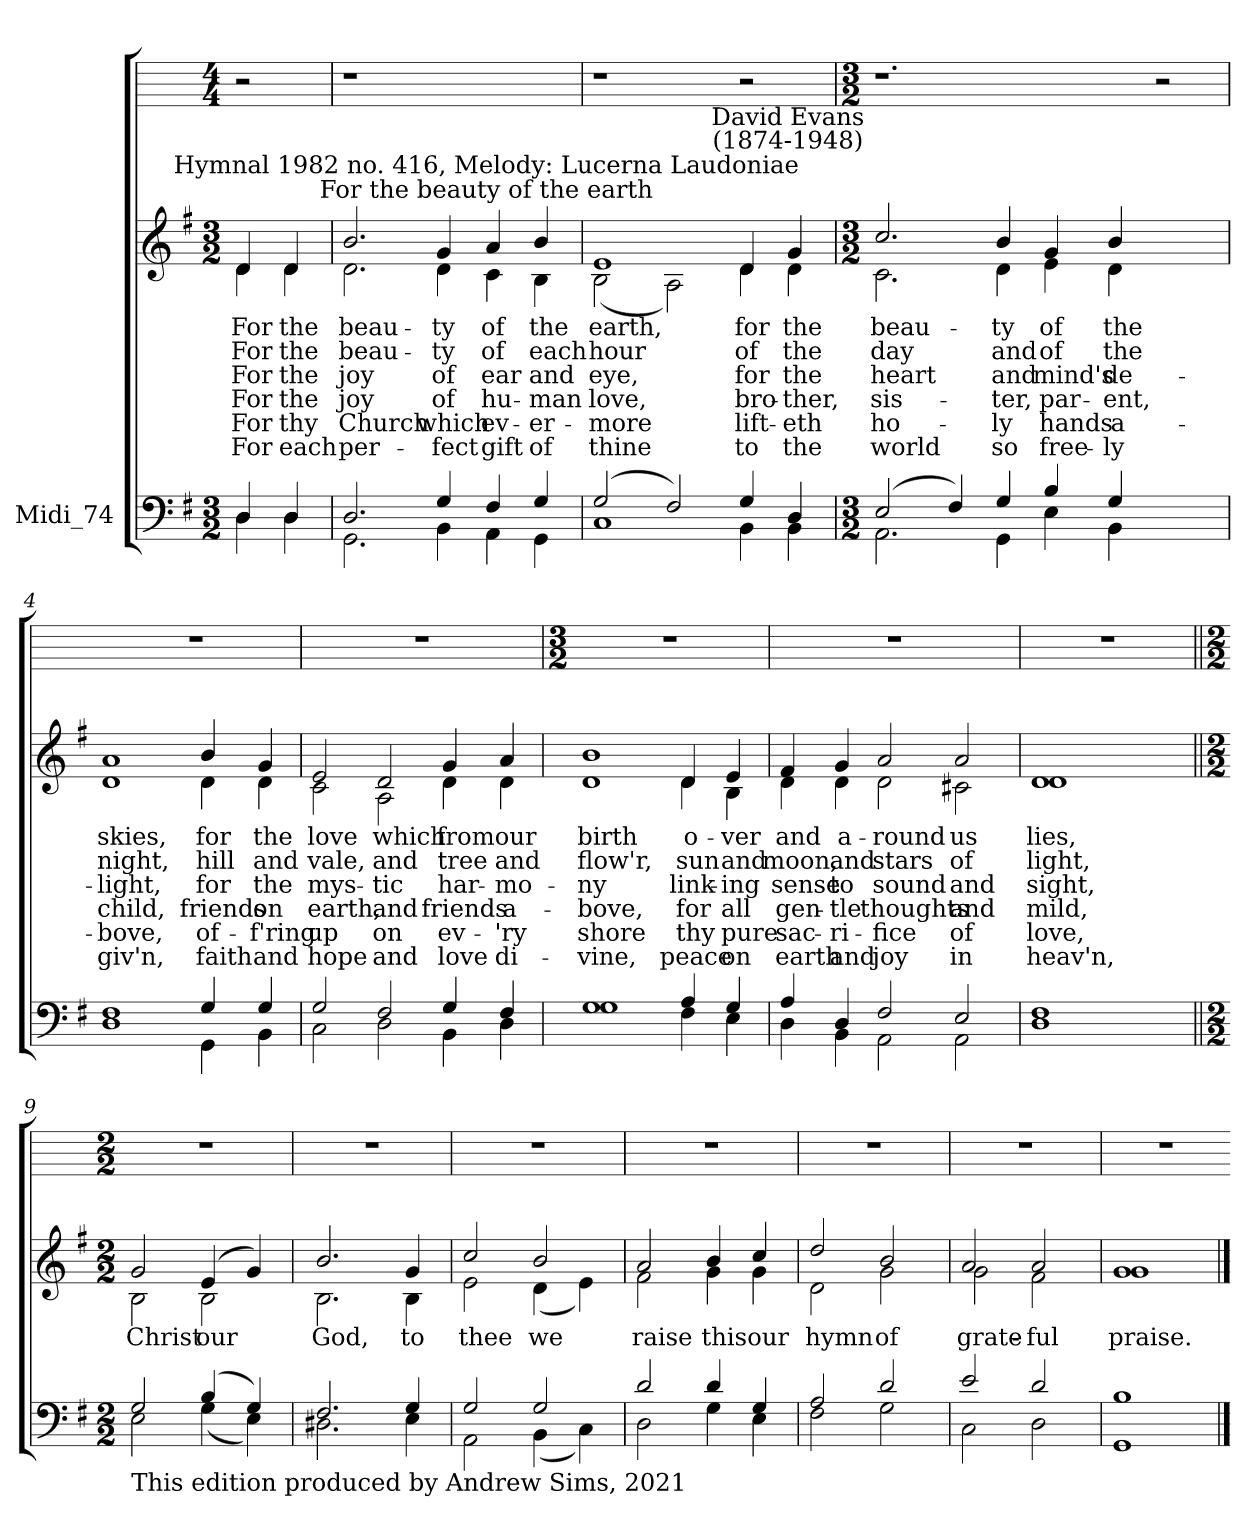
**kern	**kern	**text	**text	**text	**text	**text	**text	**kern
*part3	*part2	*part2	*part2	*part2	*part2	*part2	*part2	*part1
*staff3	*staff2	*staff2	*staff2	*staff2	*staff2	*staff2	*staff2	*staff1
*I"Midi_74	*	*	*	*	*	*	*	*
*clefF4	*clefG2	*	*	*	*	*	*	*
*k[f#]	*k[f#]	*	*	*	*	*	*	*
*G:	*G:	*	*	*	*	*	*	*
*M3/2	*M3/2	*	*	*	*	*	*	*M4/4
=	=	=	=	=	=	=	=	=
*^	*	*	*	*	*	*	*	*
!	!	!LO:TX:a:cj:t=F. S. Pierpoint\n(1835-1917)	!	!	!	!	!	!	!
!	!	!	!LO:LY:b	!LO:LY:b	!LO:LY:b	!LO:LY:b	!LO:LY:b	!LO:LY:b	!
*	*	*^	*	*	*	*	*	*	*
4D/	4D\	4d/	4d\	For	For	For	For	For	For	2r
!	!	!	!	!LO:LY:b	!LO:LY:b	!LO:LY:b	!LO:LY:b	!LO:LY:b	!LO:LY:b	!
4D/	4D\	4d/	4d\	the	the	the	the	thy	each	.
=1	=1	=1	=1	=1	=1	=1	=1	=1	=1	=1
!	!	!	!	!LO:LY:b	!LO:LY:b	!LO:LY:b	!LO:LY:b	!LO:LY:b	!LO:LY:b	!
2.D/	2.GG\	2.b/	2.d\	beau-	-beau-	-joy	joy	Church	per-	1r
!	!	!	!	!LO:LY:b	!LO:LY:b	!LO:LY:b	!LO:LY:b	!LO:LY:b	!LO:LY:b	!
4G/	4BB\	4g/	4d\	-ty	ty	of	of	which	fect	.
!	!	!LO:TX:a:cj:t=For the beauty of the earth	!	!	!	!	!	!	!	!
!	!	!LO:TX:a:cj:t=Hymnal 1982 no. 416, Melody&colon; Lucerna Laudoniae	!	!	!	!	!	!	!	!
!	!	!	!	!LO:LY:b	!LO:LY:b	!LO:LY:b	!LO:LY:b	!LO:LY:b	!LO:LY:b	!
4F#/	4AA\	4a/	4c\	of	of	ear	hu-	-ev-	-gift	2ryy
!	!	!	!	!LO:LY:b	!LO:LY:b	!LO:LY:b	!LO:LY:b	!LO:LY:b	!LO:LY:b	!
4G/	4GG\	4b/	4B	the	each	and	man	er-	-of	.
=2	=2	=2	=2	=2	=2	=2	=2	=2	=2	=2
!	!	!	!	!LO:LY:b	!LO:LY:b	!LO:LY:b	!LO:LY:b	!LO:LY:b	!LO:LY:b	!
(>2G/	1C\	1e/	(<2B	earth,	hour	eye,	love,	more	thine	1r
2F#/)	.	.	2A\)	.	.	.	.	.	.	.
!	!	!	!	!LO:LY:b	!LO:LY:b	!LO:LY:b	!LO:LY:b	!LO:LY:b	!LO:LY:b	!
4G/	4BB\	4d/	4d\	for	of	for	bro-	-lift-	-to	2r
!	!	!LO:TX:a:cj:t=David Evans\n(1874-1948)	!	!	!	!	!	!	!	!
!	!	!	!	!LO:LY:b	!LO:LY:b	!LO:LY:b	!LO:LY:b	!LO:LY:b	!LO:LY:b	!
4D/	4BB\	4g/	4d\	the	the	the	ther,	eth	the	.
!!LO:LB:g=z
=3	=3	=3	=3	=3	=3	=3	=3	=3	=3	=3
*M3/2	*	*M3/2	*	*	*	*	*	*	*	*M3/2
!	!	!	!	!LO:LY:b	!LO:LY:b	!LO:LY:b	!LO:LY:b	!LO:LY:b	!LO:LY:b	!
(>2E/	2.AA\	2.cc/	2.c\	beau-	-day	heart	sis-	-ho-	-world	1.r
4F#/)	.	.	.	.	.	.	.	.	.	.
!	!	!	!	!LO:LY:b	!LO:LY:b	!LO:LY:b	!LO:LY:b	!LO:LY:b	!LO:LY:b	!
4G/	4GG\	4b/	4d\	ty	and	and	ter,	ly	so	.
!	!	!	!	!LO:LY:b	!LO:LY:b	!LO:LY:b	!LO:LY:b	!LO:LY:b	!LO:LY:b	!
4B/	4E\	4g/	4e\	of	of	mind's	par-	-hands	free-	.
!	!	!	!	!LO:LY:b	!LO:LY:b	!LO:LY:b	!LO:LY:b	!LO:LY:b	!LO:LY:b	!
4G/	4BB\	4b/	4d\	-the	the	de-	-ent,	a-	-ly	.
2ryy	2ryy	2ryy	2ryy	.	.	.	.	.	.	2r
=4	=4	=4	=4	=4	=4	=4	=4	=4	=4	=4
!	!	!	!	!LO:LY:b	!LO:LY:b	!LO:LY:b	!LO:LY:b	!LO:LY:b	!LO:LY:b	!
1F#/	1D\	1a/	1d\	skies,	night,	light,	child,	bove,	giv'n,	1.r
!	!	!	!	!LO:LY:b	!LO:LY:b	!LO:LY:b	!LO:LY:b	!LO:LY:b	!LO:LY:b	!
4G/	4GG\	4b/	4d\	for	hill	for	friends	of-	-faith	.
!	!	!	!	!LO:LY:b	!LO:LY:b	!LO:LY:b	!LO:LY:b	!LO:LY:b	!LO:LY:b	!
4G/	4BB\	4g/	4d\	the	and	the	on	f'ring	and	.
=5	=5	=5	=5	=5	=5	=5	=5	=5	=5	=5
!	!	!	!	!LO:LY:b	!LO:LY:b	!LO:LY:b	!LO:LY:b	!LO:LY:b	!LO:LY:b	!
2G/	2C\	2e/	2c\	love	vale,	mys-	-earth,	up	hope	1.r
!	!	!	!	!LO:LY:b	!LO:LY:b	!LO:LY:b	!LO:LY:b	!LO:LY:b	!LO:LY:b	!
2F#/	2D\	2d/	2A	which	and	tic	and	on	and	.
!	!	!	!	!LO:LY:b	!LO:LY:b	!LO:LY:b	!LO:LY:b	!LO:LY:b	!LO:LY:b	!
4G/	4BB\	4g/	4d\	from	tree	har-	-friends	ev-	-love	.
!	!	!	!	!LO:LY:b	!LO:LY:b	!LO:LY:b	!LO:LY:b	!LO:LY:b	!LO:LY:b	!
4F#/	4D\	4a/	4d\	our	and	mo-	-a-	-'ry	di-	.
!!LO:LB:g=z
=6	=6	=6	=6	=6	=6	=6	=6	=6	=6	=6
*	*	*	*	*	*	*	*	*	*	*M3/2
!	!	!	!	!LO:LY:b	!LO:LY:b	!LO:LY:b	!LO:LY:b	!LO:LY:b	!LO:LY:b	!
1G/	1G\	1b/	1d\	-birth	flow'r,	ny	bove,	shore	vine,	1.r
!	!	!	!	!LO:LY:b	!LO:LY:b	!LO:LY:b	!LO:LY:b	!LO:LY:b	!LO:LY:b	!
4A/	4F#\	4d/	4d\	o-	-sun	link-	-for	thy	peace	.
!	!	!	!	!LO:LY:b	!LO:LY:b	!LO:LY:b	!LO:LY:b	!LO:LY:b	!LO:LY:b	!
4G/	4E\	4e/	4B\	ver	and	ing	all	pure	on	.
=7	=7	=7	=7	=7	=7	=7	=7	=7	=7	=7
!	!	!	!	!LO:LY:b	!LO:LY:b	!LO:LY:b	!LO:LY:b	!LO:LY:b	!LO:LY:b	!
4A/	4D\	4f#/	4d\	and	moon,	sense	gen-	-sac-	-earth	1.r
!	!	!	!	!LO:LY:b	!LO:LY:b	!LO:LY:b	!LO:LY:b	!LO:LY:b	!LO:LY:b	!
4D/	4BB\	4g/	4d\	a-	-and	to	tle	ri-	-and	.
!	!	!	!	!LO:LY:b	!LO:LY:b	!LO:LY:b	!LO:LY:b	!LO:LY:b	!LO:LY:b	!
2F#/	2AA\	2a/	2d\	round	stars	sound	thoughts	fice	joy	.
!	!	!	!	!LO:LY:b	!LO:LY:b	!LO:LY:b	!LO:LY:b	!LO:LY:b	!LO:LY:b	!
2E/	2AA\	2a/	2c#X\	us	of	and	and	of	in	.
=8	=8	=8	=8	=8	=8	=8	=8	=8	=8	=8
!	!	!	!	!LO:LY:b	!LO:LY:b	!LO:LY:b	!LO:LY:b	!LO:LY:b	!LO:LY:b	!
1F#/	1D\	1d/	1d\	lies,	light,	sight,	mild,	love,	heav'n,	1.r
2ryy	2ryy	2ryy	2ryy	.	.	.	.	.	.	.
!!LO:LB:g=z
=9||	=9||	=9||	=9||	=9||	=9||	=9||	=9||	=9||	=9||	=9||
*M2/2	*	*M2/2	*	*	*	*	*	*	*	*M2/2
!LO:TX:b:t=This edition produced by Andrew Sims, 2021	!	!	!	!	!	!	!	!	!	!
!	!	!	!	!LO:LY:b	!	!	!	!	!	!
2G/	2E\	2g/	2B\	Christ	.	.	.	.	.	1r
!	!	!	!	!LO:LY:b	!	!	!	!	!	!
(>4B/	(<4G\	(>4e/	2B\	our	.	.	.	.	.	.
4G/)	4E\)	4g/)	.	.	.	.	.	.	.	.
=10	=10	=10	=10	=10	=10	=10	=10	=10	=10	=10
!	!	!	!	!LO:LY:b	!	!	!	!	!	!
2.F#/	2.D#X\	2.b/	2.B\	God,	.	.	.	.	.	1r
!	!	!	!	!LO:LY:b	!	!	!	!	!	!
4G/	4E\	4g/	4B\	to	.	.	.	.	.	.
=11	=11	=11	=11	=11	=11	=11	=11	=11	=11	=11
!	!	!	!	!LO:LY:b	!	!	!	!	!	!
2G/	2AA\	2cc/	2e\	thee	.	.	.	.	.	1r
!	!	!	!	!LO:LY:b	!	!	!	!	!	!
2G/	(<4BB\	2b/	(<4d\	we	.	.	.	.	.	.
.	4C\)	.	4e\)	.	.	.	.	.	.	.
=12	=12	=12	=12	=12	=12	=12	=12	=12	=12	=12
!	!	!	!	!LO:LY:b	!	!	!	!	!	!
2d/	2D\	2a/	2f#\	raise	.	.	.	.	.	1r
!	!	!	!	!LO:LY:b	!	!	!	!	!	!
4d/	4G\	4b/	4g\	this	.	.	.	.	.	.
!	!	!	!	!LO:LY:b	!	!	!	!	!	!
4G/	4E\	4cc/	4g\	our	.	.	.	.	.	.
=13	=13	=13	=13	=13	=13	=13	=13	=13	=13	=13
!	!	!	!	!LO:LY:b	!	!	!	!	!	!
2A/	2F#\	2dd/	2d\	hymn	.	.	.	.	.	1r
!	!	!	!	!LO:LY:b	!	!	!	!	!	!
2d/	2G\	2b/	2g\	of	.	.	.	.	.	.
=14	=14	=14	=14	=14	=14	=14	=14	=14	=14	=14
!	!	!	!	!LO:LY:b	!	!	!	!	!	!
2e/	2C\	2a/	2g\	grate-	.	.	.	.	.	1r
!	!	!	!	!LO:LY:b	!	!	!	!	!	!
2d/	2D\	2a/	2f#\	-ful	.	.	.	.	.	.
=15	=15	=15	=15	=15	=15	=15	=15	=15	=15	=15
!	!	!	!	!LO:LY:b	!	!	!	!	!	!
1B/	1GG\	1g/	1g\	praise.	.	.	.	.	.	1r
*v	*v	*	*	*	*	*	*	*	*	*
*	*v	*v	*	*	*	*	*	*	*
==	==	=	=	=	=	=	=	=
*-	*-	*-	*-	*-	*-	*-	*-	*-
